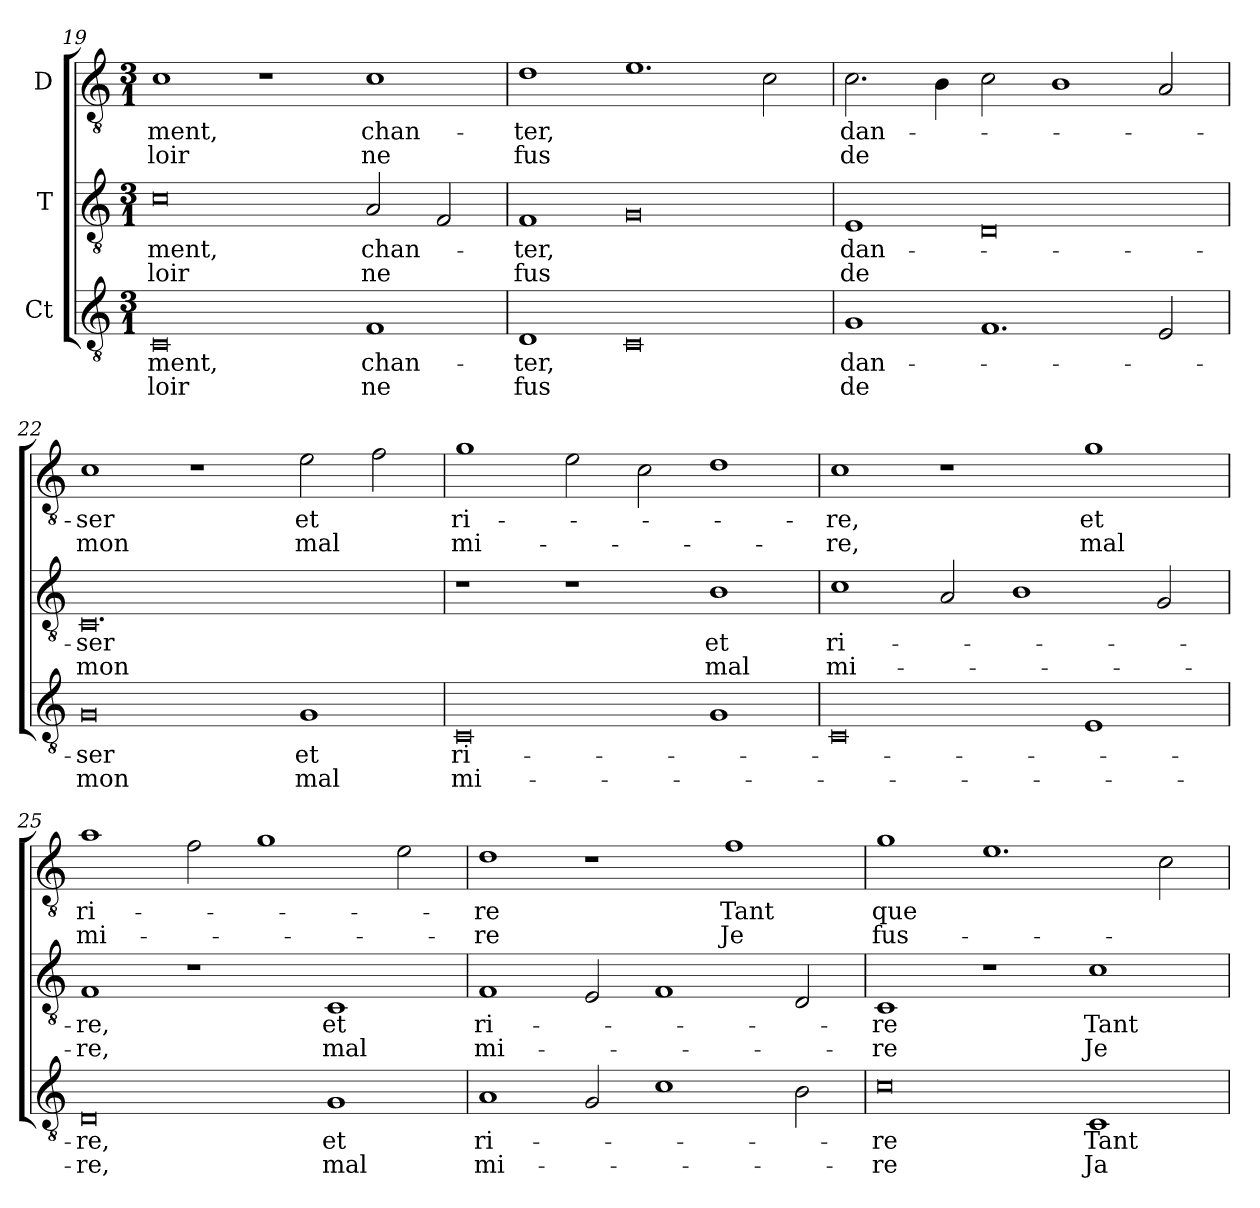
**kern	**text	**text	**kern	**text	**text	**kern	**text	**text
*part3	*part3	*part3	*part2	*part2	*part2	*part1	*part1	*part1
*staff3	*staff3	*staff3	*staff2	*staff2	*staff2	*staff1	*staff1	*staff1
*I"Ct	*	*	*I"T	*	*	*I"D	*	*
*clefGv2	*	*	*clefGv2	*	*	*clefGv2	*	*
*ITrd7c12	*	*	*ITrd7c12	*	*	*ITrd7c12	*	*
*k[]	*	*	*k[]	*	*	*k[]	*	*
*C:	*	*	*C:	*	*	*C:	*	*
*M3/1	*	*	*M3/1	*	*	*M3/1	*	*
=19	=19	=19	=19	=19	=19	=19	=19	=19
!	!LO:LY:b:color=#000000	!LO:LY:b:color=#000000	!	!	!	!	!	!
!	!	!	!	!LO:LY:b:color=#000000	!LO:LY:b:color=#000000	!	!	!
!	!	!	!	!	!	!	!LO:LY:b:color=#000000	!LO:LY:b:color=#000000
0CCi/	-ment,	-loir	0Ci\	-ment,	-loir	1Ci\	-ment,	-loir
.	.	.	.	.	.	1r	.	.
!	!LO:LY:b:color=#000000	!LO:LY:b:color=#000000	!	!	!	!	!	!
!	!	!	!	!LO:LY:b:color=#000000	!LO:LY:b:color=#000000	!	!	!
!	!	!	!	!	!	!	!LO:LY:b:color=#000000	!LO:LY:b:color=#000000
1FFi/	chan-	ne	2AAi/	chan-	ne	1Ci\	chan-	ne
.	.	.	2FFi/	.	.	.	.	.
=20	=20	=20	=20	=20	=20	=20	=20	=20
!	!LO:LY:b:color=#000000	!LO:LY:b:color=#000000	!	!	!	!	!	!
!	!	!	!	!LO:LY:b:color=#000000	!LO:LY:b:color=#000000	!	!	!
!	!	!	!	!	!	!	!LO:LY:b:color=#000000	!LO:LY:b:color=#000000
1DDi/	-ter,	fus	1FFi/	-ter,	fus	1Di\	-ter,	fus
0CCi/	.	.	0GGi/	.	.	1.Ei\	.	.
.	.	.	.	.	.	2Ci\	.	.
=21	=21	=21	=21	=21	=21	=21	=21	=21
!	!LO:LY:b:color=#000000	!LO:LY:b:color=#000000	!	!	!	!	!	!
!	!	!	!	!LO:LY:b:color=#000000	!LO:LY:b:color=#000000	!	!	!
!	!	!	!	!	!	!	!LO:LY:b:color=#000000	!LO:LY:b:color=#000000
1GGi/	dan-	de	1EEi/	dan-	de	2.Ci\	dan-	de
.	.	.	.	.	.	4BBi\	.	.
1.FFi/	.	.	0DDi/	.	.	2Ci\	.	.
.	.	.	.	.	.	1BBi/	.	.
2EEi/	.	.	.	.	.	2AAi/	.	.
=22	=22	=22	=22	=22	=22	=22	=22	=22
!	!LO:LY:b:color=#000000	!LO:LY:b:color=#000000	!	!	!	!	!	!
!	!	!	!	!LO:LY:b:color=#000000	!LO:LY:b:color=#000000	!	!	!
!	!	!	!	!	!	!	!LO:LY:b:color=#000000	!LO:LY:b:color=#000000
0GGi/	-ser	mon	0.CCi/	-ser	mon	1Ci\	-ser	mon
.	.	.	.	.	.	1r	.	.
!	!LO:LY:b:color=#000000	!LO:LY:b:color=#000000	!	!	!	!	!	!
!	!	!	!	!	!	!	!LO:LY:b:color=#000000	!LO:LY:b:color=#000000
1GGi/	et	mal	.	.	.	2Ei\	et	mal
.	.	.	.	.	.	2Fi\	.	.
=23	=23	=23	=23	=23	=23	=23	=23	=23
!	!LO:LY:b:color=#000000	!LO:LY:b:color=#000000	!	!	!	!	!	!
!	!	!	!	!	!	!	!LO:LY:b:color=#000000	!LO:LY:b:color=#000000
0CCi/	ri-	mi-	1r	.	.	1Gi\	ri-	mi-
.	.	.	1r	.	.	2Ei\	.	.
.	.	.	.	.	.	2Ci\	.	.
!	!	!	!	!LO:LY:b:color=#000000	!LO:LY:b:color=#000000	!	!	!
1GGi/	.	.	1BBi/	et	mal	1Di\	.	.
!!LO:PB:g=z
=24	=24	=24	=24	=24	=24	=24	=24	=24
!	!	!	!	!LO:LY:b:color=#000000	!LO:LY:b:color=#000000	!	!	!
!	!	!	!	!	!	!	!LO:LY:b:color=#000000	!LO:LY:b:color=#000000
0CCi/	.	.	1Ci\	ri-	mi-	1Ci\	-re,	-re,
.	.	.	2AAi/	.	.	1r	.	.
.	.	.	1BBi/	.	.	.	.	.
!	!	!	!	!	!	!	!LO:LY:b:color=#000000	!LO:LY:b:color=#000000
1EEi/	.	.	.	.	.	1Gi\	et	mal
.	.	.	2GGi/	.	.	.	.	.
=25	=25	=25	=25	=25	=25	=25	=25	=25
!	!LO:LY:b:color=#000000	!LO:LY:b:color=#000000	!	!	!	!	!	!
!	!	!	!	!LO:LY:b:color=#000000	!LO:LY:b:color=#000000	!	!	!
!	!	!	!	!	!	!	!LO:LY:b:color=#000000	!LO:LY:b:color=#000000
0DDi/	-re,	-re,	1FFi/	-re,	-re,	1Ai\	ri-	mi-
.	.	.	1r	.	.	2Fi\	.	.
.	.	.	.	.	.	1Gi\	.	.
!	!LO:LY:b:color=#000000	!LO:LY:b:color=#000000	!	!	!	!	!	!
!	!	!	!	!LO:LY:b:color=#000000	!LO:LY:b:color=#000000	!	!	!
1GGi/	et	mal	1CCi/	et	mal	.	.	.
.	.	.	.	.	.	2Ei\	.	.
=26	=26	=26	=26	=26	=26	=26	=26	=26
!	!LO:LY:b:color=#000000	!LO:LY:b:color=#000000	!	!	!	!	!	!
!	!	!	!	!LO:LY:b:color=#000000	!LO:LY:b:color=#000000	!	!	!
!	!	!	!	!	!	!	!LO:LY:b:color=#000000	!LO:LY:b:color=#000000
1AAi/	ri-	mi-	1FFi/	ri-	mi-	1Di\	-re	-re
2GGi/	.	.	2EEi/	.	.	1r	.	.
1Ci\	.	.	1FFi/	.	.	.	.	.
!	!	!	!	!	!	!	!LO:LY:b:color=#000000	!LO:LY:b:color=#000000
.	.	.	.	.	.	1Fi\	Tant	Je
2BBi\	.	.	2DDi/	.	.	.	.	.
=27	=27	=27	=27	=27	=27	=27	=27	=27
!	!LO:LY:b:color=#000000	!LO:LY:b:color=#000000	!	!	!	!	!	!
!	!	!	!	!LO:LY:b:color=#000000	!LO:LY:b:color=#000000	!	!	!
!	!	!	!	!	!	!	!LO:LY:b:color=#000000	!LO:LY:b:color=#000000
0Ci\	-re	-re	1CCi/	-re	-re	1Gi\	que	fus-
.	.	.	1r	.	.	1.Ei\	.	.
!	!LO:LY:b:color=#000000	!LO:LY:b:color=#000000	!	!	!	!	!	!
!	!	!	!	!LO:LY:b:color=#000000	!LO:LY:b:color=#000000	!	!	!
1CCi/	Tant	Ja	1Ci\	Tant	Je	.	.	.
.	.	.	.	.	.	2Ci\	.	.
=	=	=	=	=	=	=	=	=
*-	*-	*-	*-	*-	*-	*-	*-	*-
